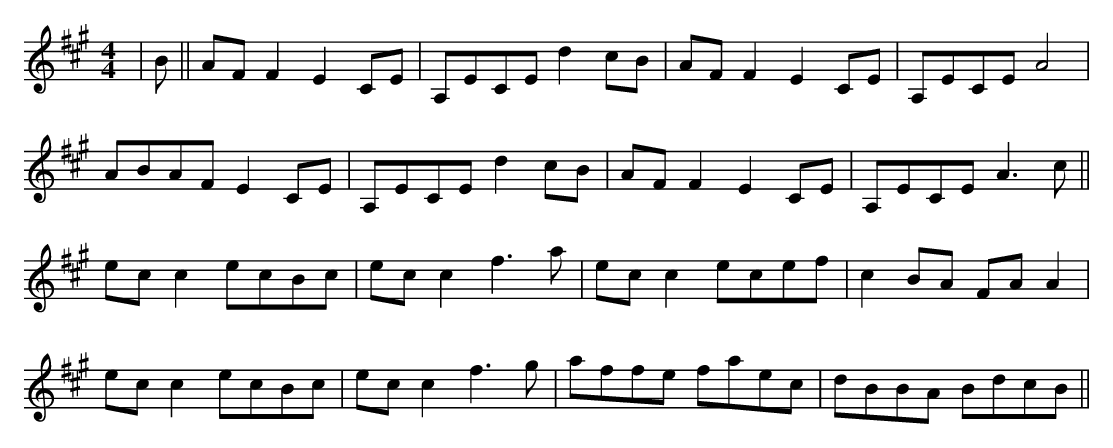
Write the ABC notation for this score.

X:1
M:4/4
K:A
|B||AFF2 E2CE|A,ECE d2cB|AFF2 E2CE|A,ECE A4|
ABAF E2CE|A,ECE d2cB|AFF2 E2CE|A,ECE A3c||
ecc2 ecBc|ecc2 f3a|ecc2 ecef|c2BA FAA2|
ecc2 ecBc|ecc2 f3g|affe faec|dBBA BdcB||
